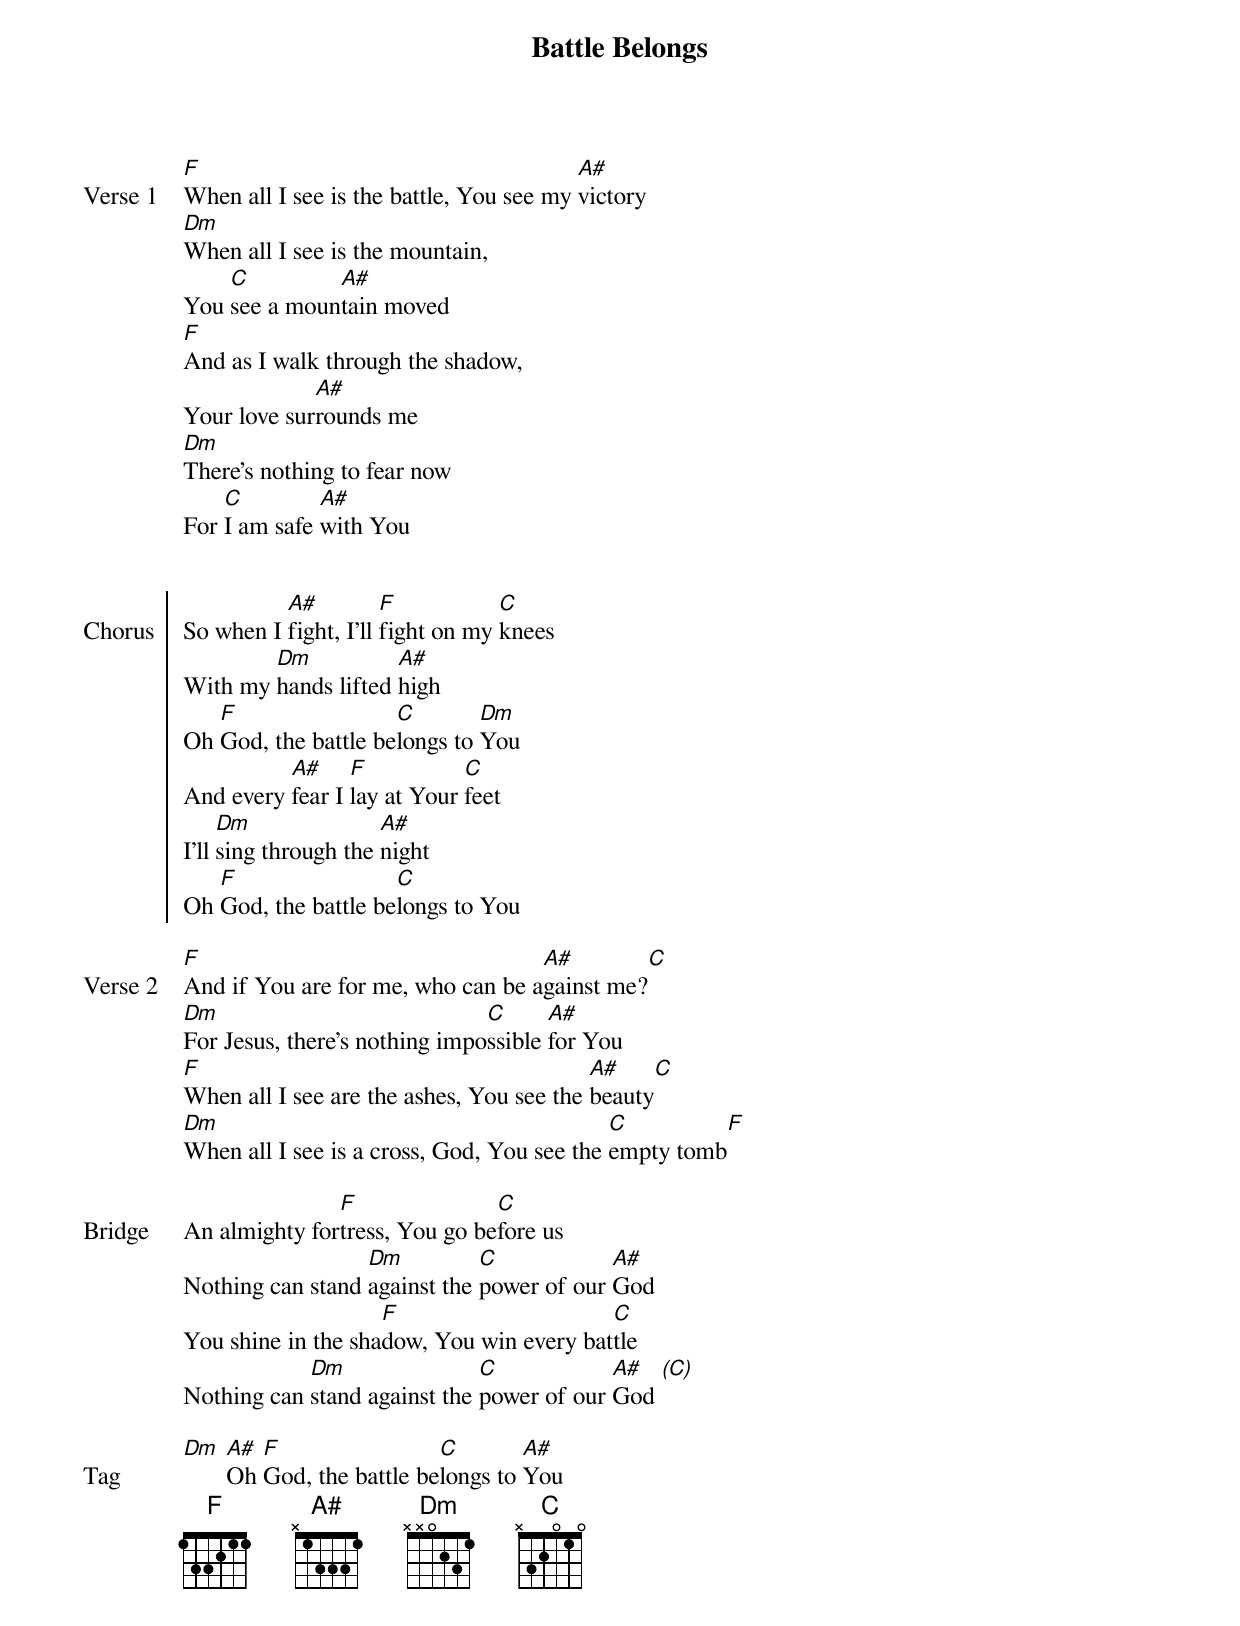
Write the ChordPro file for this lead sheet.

{title: Battle Belongs}
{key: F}
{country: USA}
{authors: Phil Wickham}
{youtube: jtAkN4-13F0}
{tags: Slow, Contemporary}

{start_of_verse: Verse 1}
[F]When all I see is the battle, You see my [A#]victory
[Dm]When all I see is the mountain,
You [C]see a moun[A#]tain moved
[F]And as I walk through the shadow,
Your love sur[A#]rounds me
[Dm]There's nothing to fear now
For [C]I am safe [A#]with You

{end_of_verse}

{start_of_chorus: Chorus}
So when I [A#]fight, I'll [F]fight on my [C]knees
With my [Dm]hands lifted [A#]high
Oh [F]God, the battle be[C]longs to [Dm]You
And every [A#]fear I [F]lay at Your [C]feet
I'll [Dm]sing through the [A#]night
Oh [F]God, the battle be[C]longs to You
{end_of_chorus}

{start_of_verse: Verse 2}
[F]And if You are for me, who can be a[A#]gainst me?[C]
[Dm]For Jesus, there's nothing impo[C]ssible [A#]for You
[F]When all I see are the ashes, You see the [A#]beauty[C]
[Dm]When all I see is a cross, God, You see the [C]empty tomb[F]
{end_of_verse}

{start_of_bridge: Bridge}
An almighty for[F]tress, You go be[C]fore us
Nothing can stand [Dm]against the [C]power of our [A#]God
You shine in the sha[F]dow, You win every bat[C]tle
Nothing can [Dm]stand against the [C]power of our [A#]God [(C)]
{end_of_bridge}

{start_of_tag: Tag}
[Dm] [A#]Oh [F]God, the battle be[C]longs to [A#]You
{end_of_tag}
